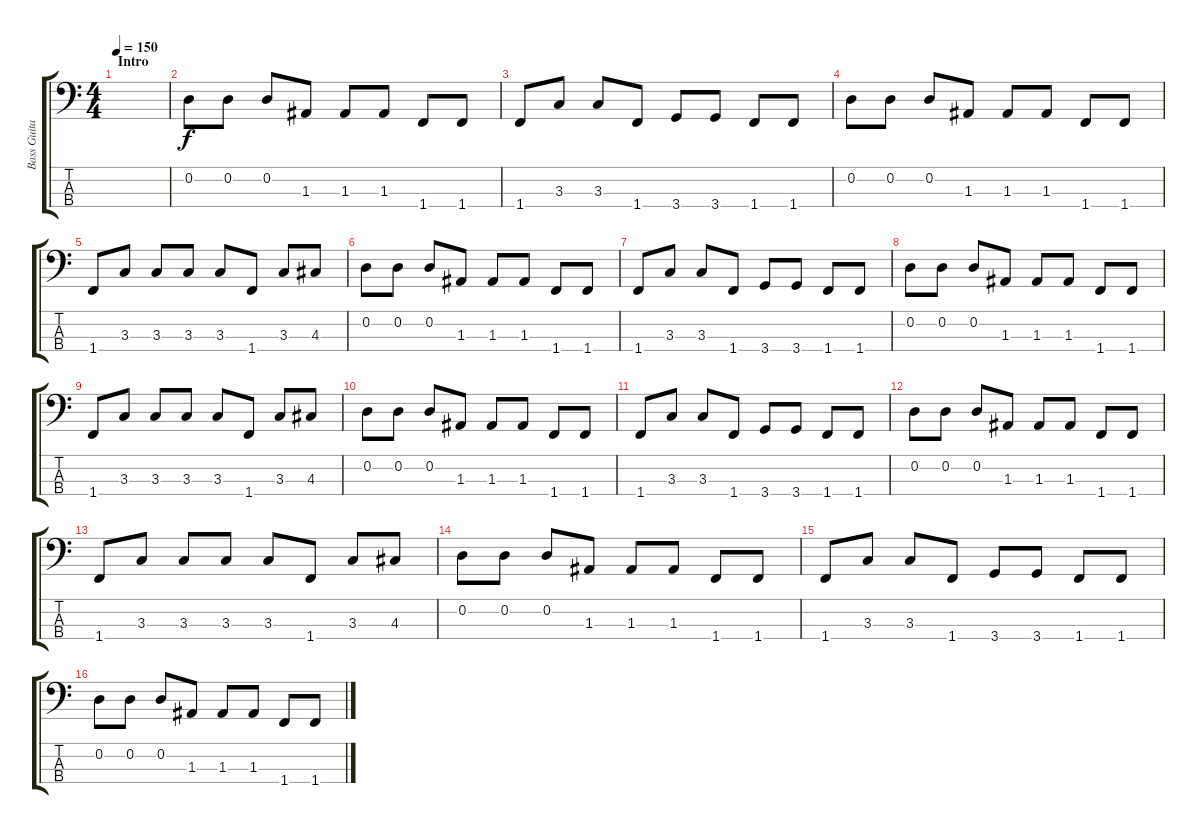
\track ("Bass Guitar" "Bass Guita") {instrument electricbasspick}
\staff {score tabs}
\tuning (G2 D2 A1 E1) {hide}
\ts (4 4)
\section ("" "Intro")
\tempo 150
\clef f4
\ks c
|
0.2.8 0.2.8 0.2.8 1.3.8 1.3.8 1.3.8 1.4.8 1.4.8 |
1.4.8 3.3.8 3.3.8 1.4.8 3.4.8 3.4.8 1.4.8 1.4.8 |
0.2.8 0.2.8 0.2.8 1.3.8 1.3.8 1.3.8 1.4.8 1.4.8 |
1.4.8 3.3.8 3.3.8 3.3.8 3.3.8 1.4.8 3.3.8 4.3.8 |
0.2.8 0.2.8 0.2.8 1.3.8 1.3.8 1.3.8 1.4.8 1.4.8 |
1.4.8 3.3.8 3.3.8 1.4.8 3.4.8 3.4.8 1.4.8 1.4.8 |
0.2.8 0.2.8 0.2.8 1.3.8 1.3.8 1.3.8 1.4.8 1.4.8 |
1.4.8 3.3.8 3.3.8 3.3.8 3.3.8 1.4.8 3.3.8 4.3.8 |
0.2.8 0.2.8 0.2.8 1.3.8 1.3.8 1.3.8 1.4.8 1.4.8 |
1.4.8 3.3.8 3.3.8 1.4.8 3.4.8 3.4.8 1.4.8 1.4.8 |
0.2.8 0.2.8 0.2.8 1.3.8 1.3.8 1.3.8 1.4.8 1.4.8 |
1.4.8 3.3.8 3.3.8 3.3.8 3.3.8 1.4.8 3.3.8 4.3.8 |
0.2.8 0.2.8 0.2.8 1.3.8 1.3.8 1.3.8 1.4.8 1.4.8 |
1.4.8 3.3.8 3.3.8 1.4.8 3.4.8 3.4.8 1.4.8 1.4.8 |
0.2.8 0.2.8 0.2.8 1.3.8 1.3.8 1.3.8 1.4.8 1.4.8
